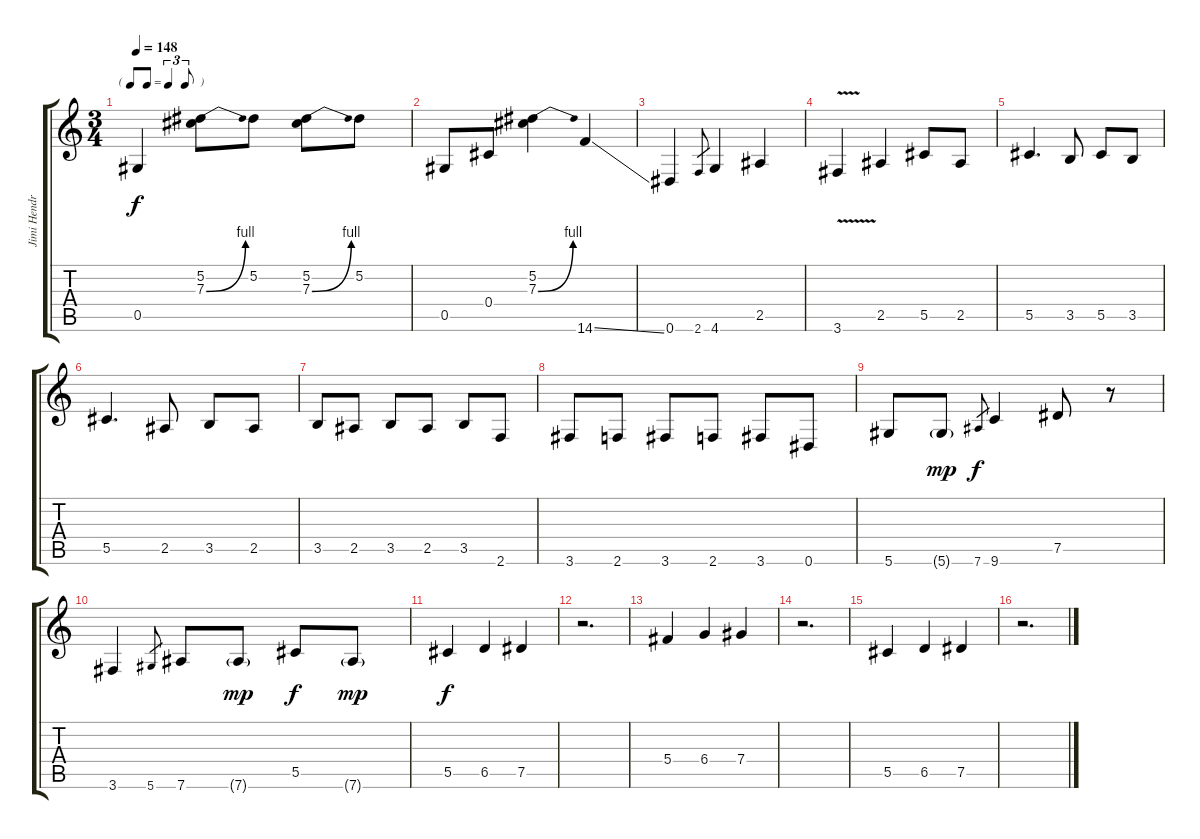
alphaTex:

\track ("Jimi Hendrix" "Jimi Hendr") {instrument overdrivenguitar}
\staff {score tabs}
\tuning (Eb4 Bb3 Gb3 Db3 Ab2 Eb2) {hide}
\ts (3 4)
\tf triplet8th
\tempo 148
\clef g2
\ks c
0.5.4{dy f} (5.2 7.3{be (bend 0 0 60 4)}).8 5.2.8 (5.2 7.3{be (bend 0 0 60 4)}).8 5.2.8 |
0.5.8 0.4.8 (5.2 7.3{be (bend 0 0 60 4)}).4 14.6{ss}.4 |
0.6.4 2.6.8{gr} 4.6.4 2.5.4 |
3.6{v}.4 2.5.4 5.5.8 2.5.8 |
5.5.4{d} 3.5.8 5.5.8 3.5.8 |
5.5.4{d} 2.5.8 3.5.8 2.5.8 |
3.5.8 2.5.8 3.5.8 2.5.8 3.5.8 2.6.8 |
3.6.8 2.6.8 3.6.8 2.6.8 3.6.8 0.6.8 |
5.6.8 5.6{g}.8{dy mp} 7.6.8{gr dy f} 9.6.4 7.5.8 r.8 |
3.6.4 5.6.8{gr} 7.6.8 7.6{g}.8{dy mp} 5.5.8{dy f} 7.6{g}.8{dy mp} |
5.5.4{dy f} 6.5.4 7.5.4 |
r.2{d} |
5.4.4 6.4.4 7.4.4 |
r.2{d} |
5.5.4 6.5.4 7.5.4 |
r.2{d}
